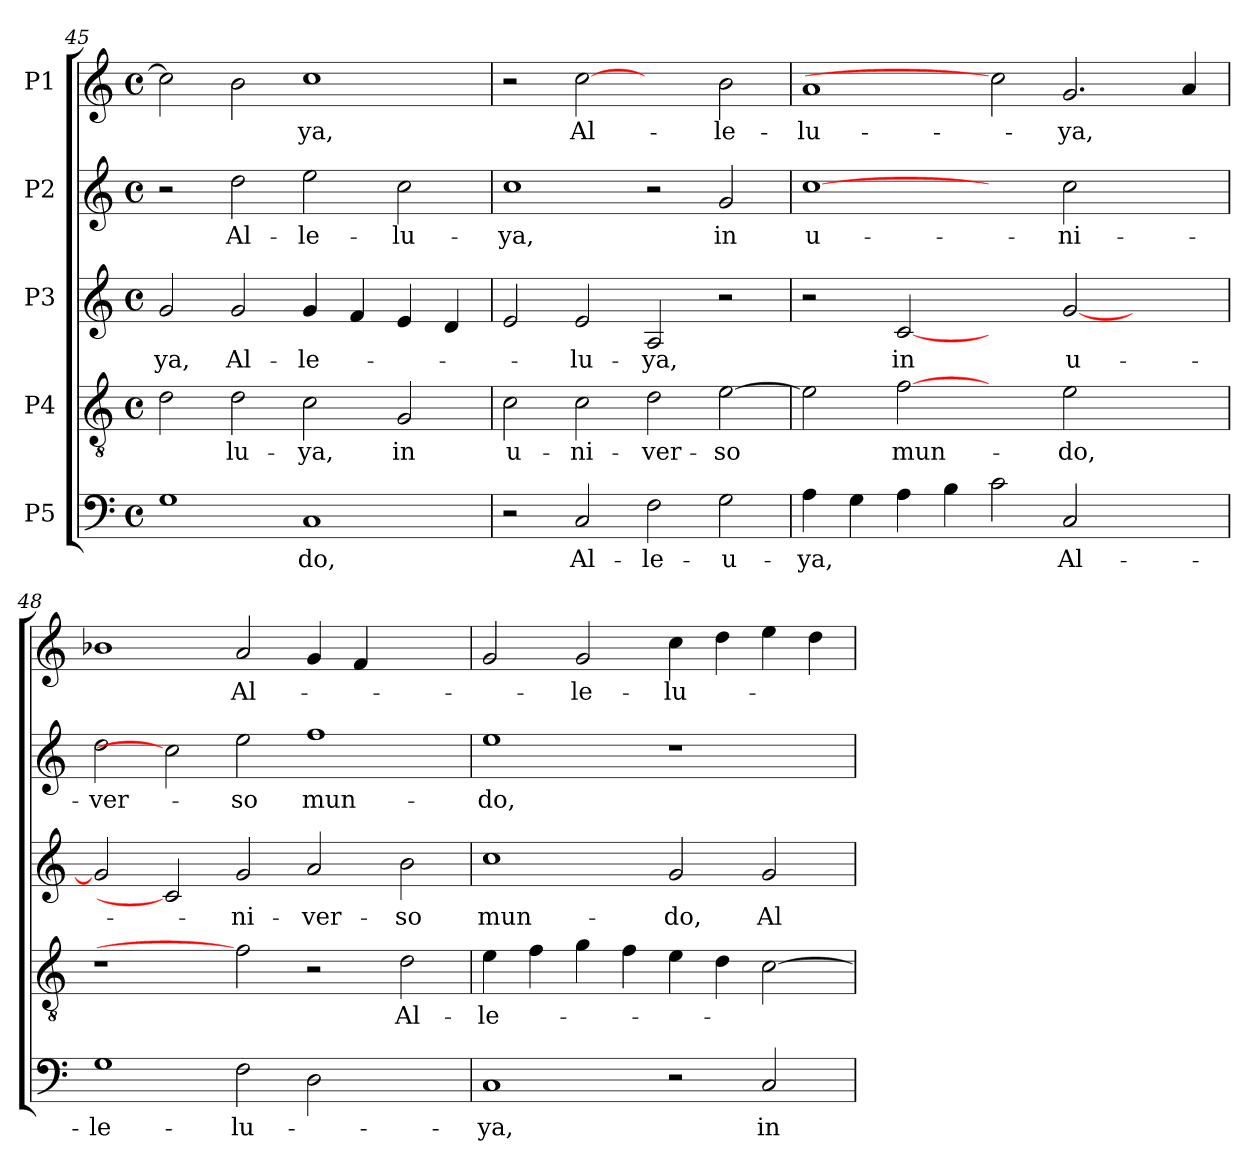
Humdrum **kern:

**kern	**text	**kern	**text	**kern	**text	**kern	**text	**kern	**text
*part5	*part5	*part4	*part4	*part3	*part3	*part2	*part2	*part1	*part1
*staff5	*staff5	*staff4	*staff4	*staff3	*staff3	*staff2	*staff2	*staff1	*staff1
*I"P5	*	*I"P4	*	*I"P3	*	*I"P2	*	*I"P1	*
*clefF4	*	*clefGv2	*	*clefG2	*	*clefG2	*	*clefG2	*
*	*	*ITrd7c12	*	*	*	*	*	*	*
*k[]	*	*k[]	*	*k[]	*	*k[]	*	*k[]	*
*C:	*	*C:	*	*C:	*	*C:	*	*C:	*
*M4/4	*	*M4/4	*	*M4/4	*	*M4/4	*	*M4/4	*
*met(c)	*	*met(c)	*	*met(c)	*	*met(c)	*	*met(c)	*
=45	=45	=45	=45	=45	=45	=45	=45	=45	=45
!	!	!	!	!	!LO:LY:b:color=#000000	!	!	!	!
1Gi	.	2Di\	.	2gi/	-ya,	2r	.	2cci\]	.
!	!	!	!LO:LY:b:color=#000000	!	!	!	!	!	!
!	!	!	!	!	!LO:LY:b:color=#000000	!	!	!	!
!	!	!	!	!	!	!	!LO:LY:b:color=#000000	!	!
.	.	2Di\	-lu-	2gi/	Al-	2ddi\	Al-	2bi\	.
!	!LO:LY:b:color=#000000	!	!	!	!	!	!	!	!
!	!	!	!LO:LY:b:color=#000000	!	!	!	!	!	!
!	!	!	!	!	!LO:LY:b:color=#000000	!	!	!	!
!	!	!	!	!	!	!	!LO:LY:b:color=#000000	!	!
!	!	!	!	!	!	!	!	!	!LO:LY:b:color=#000000
1Ci	-do,	2Ci\	-ya,	4gi/	-le-	2eei\	-le-	1cci	-ya,
.	.	.	.	4fi/	.	.	.	.	.
!	!	!	!LO:LY:b:color=#000000	!	!	!	!	!	!
!	!	!	!	!	!	!	!LO:LY:b:color=#000000	!	!
.	.	2GGi/	in	4ei/	.	2cci\	-lu-	.	.
.	.	.	.	4di/	.	.	.	.	.
=46	=46	=46	=46	=46	=46	=46	=46	=46	=46
!	!	!	!LO:LY:b:color=#000000	!	!	!	!	!	!
!	!	!	!	!	!	!	!LO:LY:b:color=#000000	!	!
2r	.	2Ci\	u-	2ei/	.	1cci	-ya,	2r	.
!	!LO:LY:b:color=#000000	!	!	!	!	!	!	!	!
!	!	!	!LO:LY:b:color=#000000	!	!	!	!	!	!
!	!	!	!	!	!LO:LY:b:color=#000000	!	!	!	!
!	!	!	!	!	!	!	!	!	!LO:LY:b:color=#000000
2Ci/	Al-	2Ci\	-ni-	2ei/	-lu-	.	.	[2cci	Al-
!	!LO:LY:b:color=#000000	!	!	!	!	!	!	!	!
!	!	!	!LO:LY:b:color=#000000	!	!	!	!	!	!
!	!	!	!	!	!LO:LY:b:color=#000000	!	!	!	!
2Fi\	-le-	2Di\	-ver-	2Ai/	-ya,	2r	.	2ryy	.
!	!LO:LY:b:color=#000000	!	!	!	!	!	!	!	!
!	!	!	!LO:LY:b:color=#000000	!	!	!	!	!	!
!	!	!	!	!	!	!	!LO:LY:b:color=#000000	!	!
!	!	!	!	!	!	!	!	!	!LO:LY:b:color=#000000
2Gi\	-u-	[>2Ei\	-so	2r	.	2gi/	in	2bi\	-le-
!!LO:PB:g=z
=47	=47	=47	=47	=47	=47	=47	=47	=47	=47
!	!LO:LY:b:color=#000000	!	!	!	!	!	!	!	!
!	!	!	!	!	!	!	!LO:LY:b:color=#000000	!	!
!	!	!	!	!	!	!	!	!	!LO:LY:b:color=#000000
4Ai\	-ya,	2Ei\]	.	2r	.	[1cci	u-	1ai	-lu-
4Gi\	.	.	.	.	.	.	.	.	.
!	!	!	!LO:LY:b:color=#000000	!	!	!	!	!	!
!	!	!	!	!	!LO:LY:b:color=#000000	!	!	!	!
4Ai\	.	[2Fi	mun-	[2ci	in	.	.	.	.
4Bi\	.	.	.	.	.	.	.	.	.
2ci\	.	2ryy	.	2ryy	.	2ryy	.	2cci]	.
!	!LO:LY:b:color=#000000	!	!	!	!	!	!	!	!
!	!	!	!LO:LY:b:color=#000000	!	!	!	!	!	!
!	!	!	!	!	!LO:LY:b:color=#000000	!	!	!	!
!	!	!	!	!	!	!	!LO:LY:b:color=#000000	!	!
!	!	!	!	!	!	!	!	!	!LO:LY:b:color=#000000
2Ci/	Al-	2Ei\	-do,	[<2gi/	u-	2cci\	-ni-	2.gi/	-ya,
2ryy	.	2ryy	.	2ryy	.	2ryy	.	.	.
.	.	.	.	.	.	.	.	4ai/	.
=48	=48	=48	=48	=48	=48	=48	=48	=48	=48
!	!LO:LY:b:color=#000000	!	!	!	!	!	!	!	!
!	!	!	!	!	!	!	!LO:LY:b:color=#000000	!	!
1Gi	-le-	1r	.	2gi/]	.	2ddi\	-ver-	1b-Xi	.
.	.	.	.	2ci]	.	2cci]	.	.	.
!	!LO:LY:b:color=#000000	!	!	!	!	!	!	!	!
!	!	!	!	!	!LO:LY:b:color=#000000	!	!	!	!
!	!	!	!	!	!	!	!LO:LY:b:color=#000000	!	!
!	!	!	!	!	!	!	!	!	!LO:LY:b:color=#000000
2Fi\	-lu-	2Fi]	.	2gi/	-ni-	2eei\	-so	2ai/	Al-
!	!	!	!	!	!LO:LY:b:color=#000000	!	!	!	!
!	!	!	!	!	!	!	!LO:LY:b:color=#000000	!	!
2Di\	.	2r	.	2ai/	-ver-	1ffi	mun-	4gi/	.
.	.	.	.	.	.	.	.	4fi/	.
!	!	!	!LO:LY:b:color=#000000	!	!	!	!	!	!
!	!	!	!	!	!LO:LY:b:color=#000000	!	!	!	!
2ryy	.	2Di\	Al-	2bi\	-so	.	.	2ryy	.
=49	=49	=49	=49	=49	=49	=49	=49	=49	=49
!	!LO:LY:b:color=#000000	!	!	!	!	!	!	!	!
!	!	!	!LO:LY:b:color=#000000	!	!	!	!	!	!
!	!	!	!	!	!LO:LY:b:color=#000000	!	!	!	!
!	!	!	!	!	!	!	!LO:LY:b:color=#000000	!	!
1Ci	-ya,	4Ei\	-le-	1cci	mun-	1eei	-do,	2gi/	.
.	.	4Fi\	.	.	.	.	.	.	.
!	!	!	!	!	!	!	!	!	!LO:LY:b:color=#000000
.	.	4Gi\	.	.	.	.	.	2gi/	-le-
.	.	4Fi\	.	.	.	.	.	.	.
!	!	!	!	!	!LO:LY:b:color=#000000	!	!	!	!
!	!	!	!	!	!	!	!	!	!LO:LY:b:color=#000000
2r	.	4Ei\	.	2gi/	-do,	1r	.	4cci\	-lu-
.	.	4Di\	.	.	.	.	.	4ddi\	.
!	!LO:LY:b:color=#000000	!	!	!	!	!	!	!	!
!	!	!	!	!	!LO:LY:b:color=#000000	!	!	!	!
2Ci/	in	[>2Ci\	.	2gi/	Al-	.	.	4eei\	.
.	.	.	.	.	.	.	.	4ddi\	.
=	=	=	=	=	=	=	=	=	=
*-	*-	*-	*-	*-	*-	*-	*-	*-	*-
